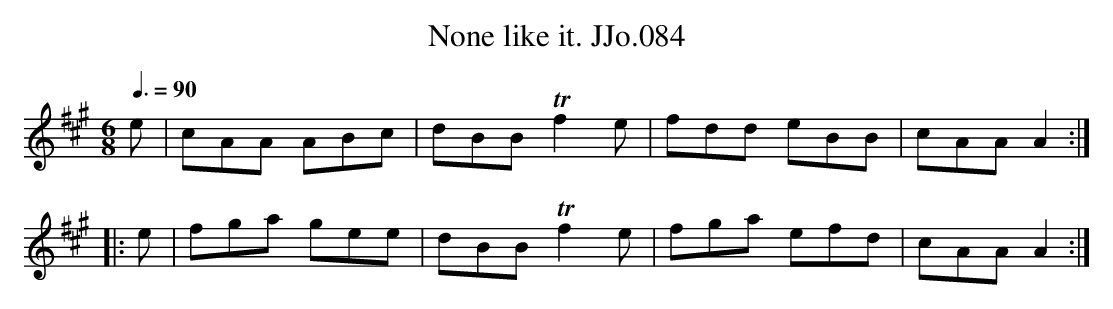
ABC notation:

X:1
T:None like it. JJo.084
M:6/8
L:1/8
Q:3/8=90
K:A
e | cAA ABc | dBB Tf2e | fdd eBB | cAA A2 :|
|: e |fga gee | dBB Tf2e | fga efd | cAA A2 :|
